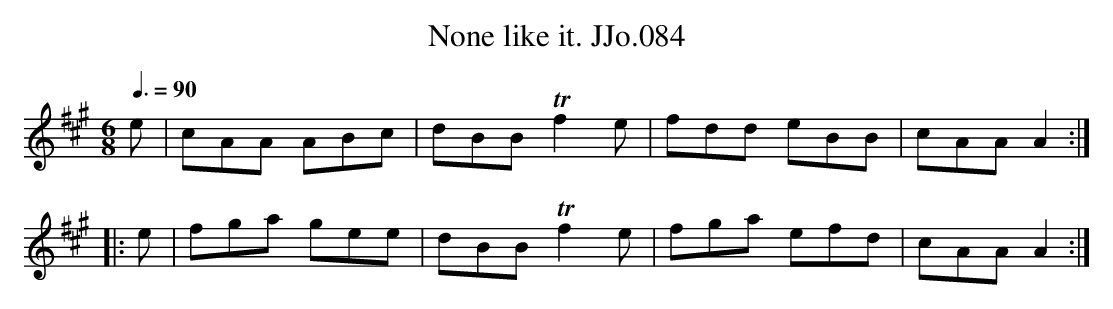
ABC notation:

X:1
T:None like it. JJo.084
M:6/8
L:1/8
Q:3/8=90
K:A
e | cAA ABc | dBB Tf2e | fdd eBB | cAA A2 :|
|: e |fga gee | dBB Tf2e | fga efd | cAA A2 :|
